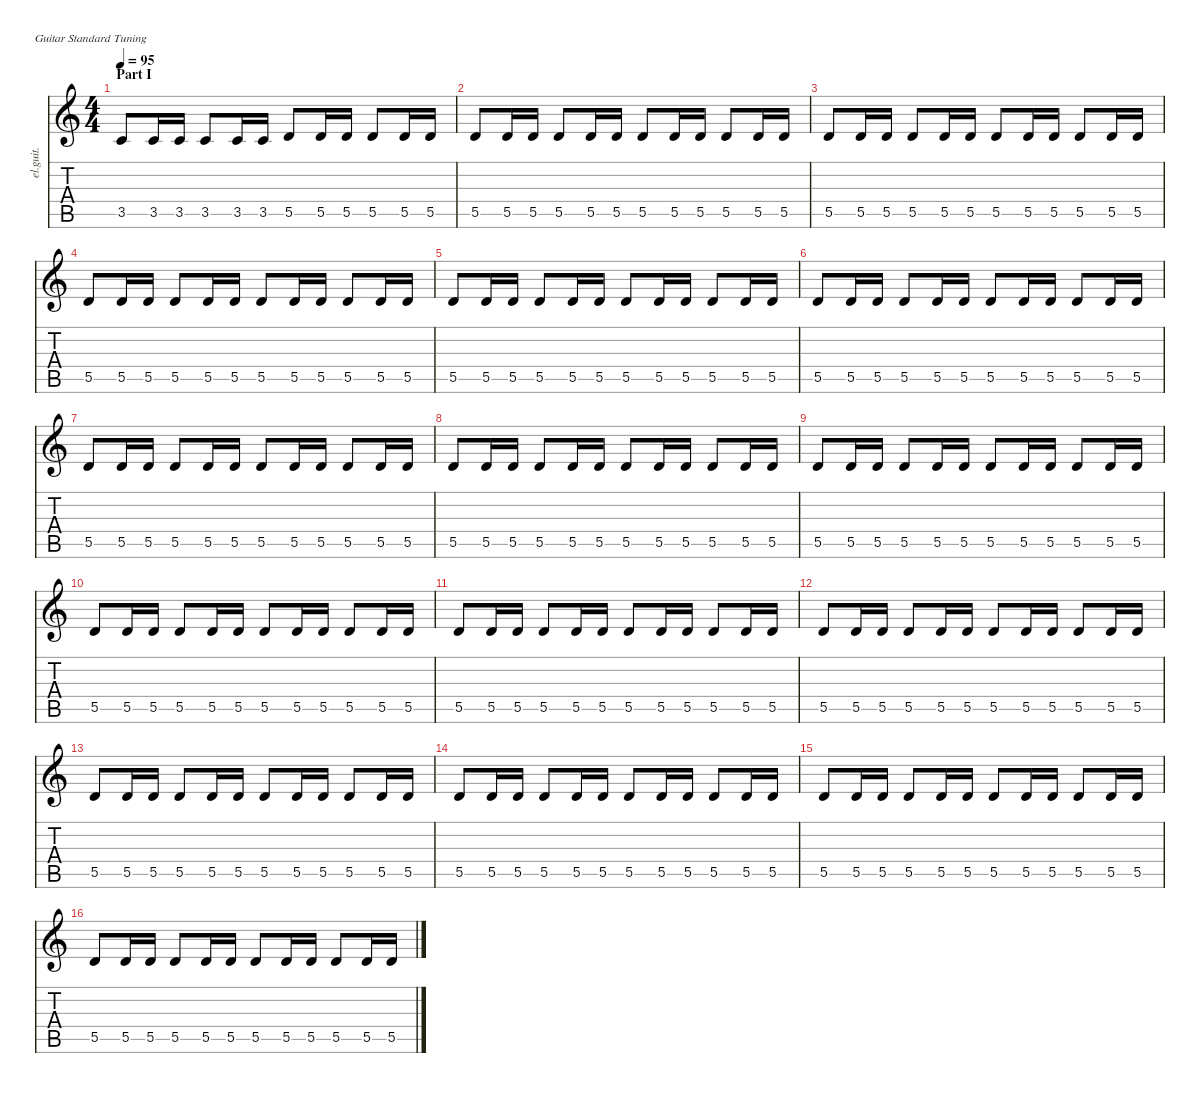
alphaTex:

\defaultSystemsLayout 4
\hideDynamics
\bracketExtendMode nobrackets
\otherSystemsTrackNameOrientation horizontal
\track ("Guit II" "el.guit.") {instrument electricguitarmuted}
\staff {score tabs}
\tuning (E4 B3 G3 D3 A2 E2)
\ts (4 4)
\section ("" "Part I")
\tempo 95
\clef g2
\ks c
3.5.8{dy f instrument electricguitarmuted beam Up} 3.5.16{beam Up} 3.5.16{beam Up} 3.5.8{beam Up} 3.5.16{beam Up} 3.5.16{beam Up} 5.5.8{beam Up} 5.5.16{beam Up} 5.5.16{beam Up} 5.5.8{beam Up} 5.5.16{beam Up} 5.5.16{beam Up} |
5.5.8{beam Up} 5.5.16{beam Up} 5.5.16{beam Up} 5.5.8{beam Up} 5.5.16{beam Up} 5.5.16{beam Up} 5.5.8{beam Up} 5.5.16{beam Up} 5.5.16{beam Up} 5.5.8{beam Up} 5.5.16{beam Up} 5.5.16{beam Up} |
5.5.8{beam Up} 5.5.16{beam Up} 5.5.16{beam Up} 5.5.8{beam Up} 5.5.16{beam Up} 5.5.16{beam Up} 5.5.8{beam Up} 5.5.16{beam Up} 5.5.16{beam Up} 5.5.8{beam Up} 5.5.16{beam Up} 5.5.16{beam Up} |
5.5.8{beam Up} 5.5.16{beam Up} 5.5.16{beam Up} 5.5.8{beam Up} 5.5.16{beam Up} 5.5.16{beam Up} 5.5.8{beam Up} 5.5.16{beam Up} 5.5.16{beam Up} 5.5.8{beam Up} 5.5.16{beam Up} 5.5.16{beam Up} |
5.5.8{beam Up} 5.5.16{beam Up} 5.5.16{beam Up} 5.5.8{beam Up} 5.5.16{beam Up} 5.5.16{beam Up} 5.5.8{beam Up} 5.5.16{beam Up} 5.5.16{beam Up} 5.5.8{beam Up} 5.5.16{beam Up} 5.5.16{beam Up} |
5.5.8{beam Up} 5.5.16{beam Up} 5.5.16{beam Up} 5.5.8{beam Up} 5.5.16{beam Up} 5.5.16{beam Up} 5.5.8{beam Up} 5.5.16{beam Up} 5.5.16{beam Up} 5.5.8{beam Up} 5.5.16{beam Up} 5.5.16{beam Up} |
5.5.8{beam Up} 5.5.16{beam Up} 5.5.16{beam Up} 5.5.8{beam Up} 5.5.16{beam Up} 5.5.16{beam Up} 5.5.8{beam Up} 5.5.16{beam Up} 5.5.16{beam Up} 5.5.8{beam Up} 5.5.16{beam Up} 5.5.16{beam Up} |
5.5.8{beam Up} 5.5.16{beam Up} 5.5.16{beam Up} 5.5.8{beam Up} 5.5.16{beam Up} 5.5.16{beam Up} 5.5.8{beam Up} 5.5.16{beam Up} 5.5.16{beam Up} 5.5.8{beam Up} 5.5.16{beam Up} 5.5.16{beam Up} |
5.5.8{beam Up} 5.5.16{beam Up} 5.5.16{beam Up} 5.5.8{beam Up} 5.5.16{beam Up} 5.5.16{beam Up} 5.5.8{beam Up} 5.5.16{beam Up} 5.5.16{beam Up} 5.5.8{beam Up} 5.5.16{beam Up} 5.5.16{beam Up} |
5.5.8{beam Up} 5.5.16{beam Up} 5.5.16{beam Up} 5.5.8{beam Up} 5.5.16{beam Up} 5.5.16{beam Up} 5.5.8{beam Up} 5.5.16{beam Up} 5.5.16{beam Up} 5.5.8{beam Up} 5.5.16{beam Up} 5.5.16{beam Up} |
5.5.8{beam Up} 5.5.16{beam Up} 5.5.16{beam Up} 5.5.8{beam Up} 5.5.16{beam Up} 5.5.16{beam Up} 5.5.8{beam Up} 5.5.16{beam Up} 5.5.16{beam Up} 5.5.8{beam Up} 5.5.16{beam Up} 5.5.16{beam Up} |
5.5.8{beam Up} 5.5.16{beam Up} 5.5.16{beam Up} 5.5.8{beam Up} 5.5.16{beam Up} 5.5.16{beam Up} 5.5.8{beam Up} 5.5.16{beam Up} 5.5.16{beam Up} 5.5.8{beam Up} 5.5.16{beam Up} 5.5.16{beam Up} |
5.5.8{beam Up} 5.5.16{beam Up} 5.5.16{beam Up} 5.5.8{beam Up} 5.5.16{beam Up} 5.5.16{beam Up} 5.5.8{beam Up} 5.5.16{beam Up} 5.5.16{beam Up} 5.5.8{beam Up} 5.5.16{beam Up} 5.5.16{beam Up} |
5.5.8{beam Up} 5.5.16{beam Up} 5.5.16{beam Up} 5.5.8{beam Up} 5.5.16{beam Up} 5.5.16{beam Up} 5.5.8{beam Up} 5.5.16{beam Up} 5.5.16{beam Up} 5.5.8{beam Up} 5.5.16{beam Up} 5.5.16{beam Up} |
5.5.8{beam Up} 5.5.16{beam Up} 5.5.16{beam Up} 5.5.8{beam Up} 5.5.16{beam Up} 5.5.16{beam Up} 5.5.8{beam Up} 5.5.16{beam Up} 5.5.16{beam Up} 5.5.8{beam Up} 5.5.16{beam Up} 5.5.16{beam Up} |
5.5.8{beam Up} 5.5.16{beam Up} 5.5.16{beam Up} 5.5.8{beam Up} 5.5.16{beam Up} 5.5.16{beam Up} 5.5.8{beam Up} 5.5.16{beam Up} 5.5.16{beam Up} 5.5.8{beam Up} 5.5.16{beam Up} 5.5.16{beam Up}
